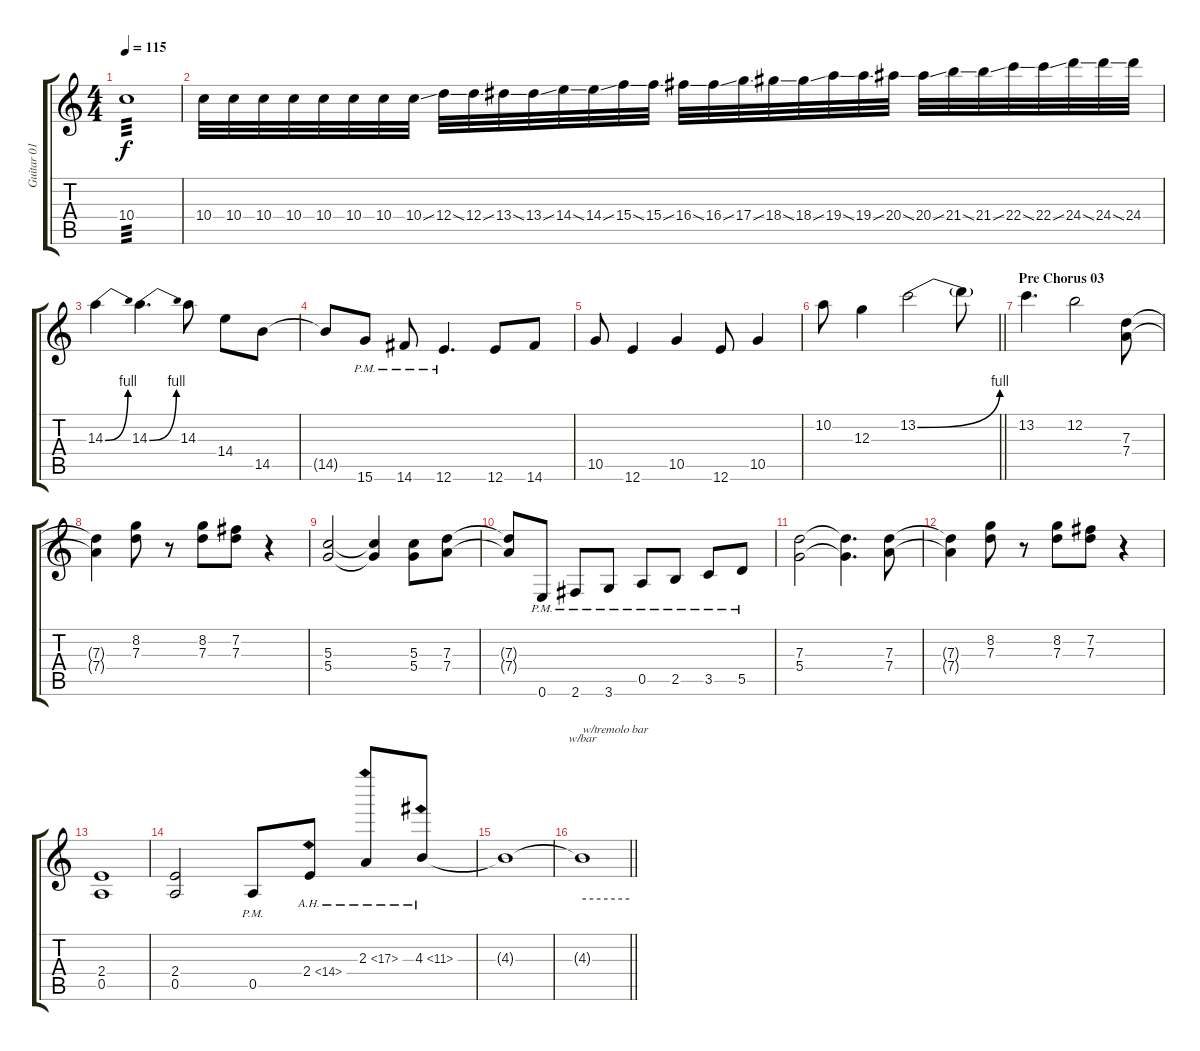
\track ("Guitar 01 - Solo" "Guitar 01 ") {instrument overdrivenguitar}
\staff {score tabs}
\tuning (E4 B3 G3 D3 A2 E2) {hide}
\ts (4 4)
\tempo 115
\clef g2
\ks c
10.4.1{tp 3 dy f} |
10.4.32 10.4.32 10.4.32 10.4.32 10.4.32 10.4.32 10.4.32 10.4{ss}.32 12.4{ss}.32 12.4{ss}.32 13.4{ss}.32 13.4{ss}.32 14.4{ss}.32 14.4{ss}.32 15.4{ss}.32 15.4{ss}.32 16.4{ss}.32 16.4{ss}.32 17.4{ss}.32 18.4{ss}.32 18.4{ss}.32 19.4{ss}.32 19.4{ss}.32 20.4{ss}.32 20.4{ss}.32 21.4{ss}.32 21.4{ss}.32 22.4{ss}.32 22.4{ss}.32 24.4{ss}.32 24.4{ss}.32 24.4.32 |
14.3{be (bend 0 0 60 4)}.4 14.3{be (bend 0 0 60 4)}.4{d} 14.3.8 14.4.8 14.5.8 |
14.5{t}.8 15.6{pm}.8 14.6{pm}.8 12.6{pm}.4{d} 12.6.8 14.6.8 |
10.5.8 12.6.4 10.5.4 12.6.8 10.5.4 |
\barLineRight lightlight
10.2.8 12.3.4 13.2{be (bend 0 0 60 4)}.2 13.2{t}.8 |
\section ("" "Pre Chorus 03")
13.2.4{d} 12.2.2 (7.3 7.4).8 |
(7.3{t} 7.4{t}).4 (8.2 7.3).8 r.8 (8.2 7.3).8 (7.2 7.3).8 r.4 |
(5.3 5.4).2 (5.3{t} 5.4{t}).4 (5.3 5.4).8 (7.3 7.4).8 |
(7.3{t} 7.4{t}).8 0.6{pm}.8 2.6{pm}.8 3.6{pm}.8 0.5{pm}.8 2.5{pm}.8 3.5{pm}.8 5.5{pm}.8 |
(7.3 5.4).2 (7.3{t} 5.4{t}).4{d} (7.3 7.4).8 |
(7.3{t} 7.4{t}).4 (8.2 7.3).8 r.8 (8.2 7.3).8 (7.2 7.3).8 r.4 |
(2.4 0.5).1 |
(2.4 0.5).2 0.5{pm}.8 2.4{ah 12}.8 2.3{ah 15}.8 4.3{ah 7}.8 |
4.3{t}.1 |
\barLineRight lightlight
4.3{t}.1{tbe (hold default 0 0 60 0) txt "w/tremolo bar"}
